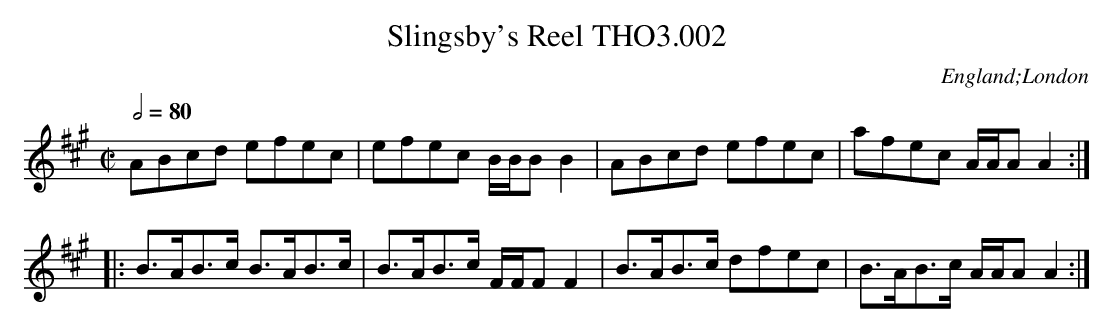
X:1
T:Slingsby's Reel THO3.002
O:England;London
M:C|
L:1/8
Q:1/2=80
K:A
ABcd efec|efec B/B/B B2|ABcd efec|afec A/A/A A2:|
|:B>AB>c B>AB>c|B>AB>c F/F/F F2| B>AB>c dfec|B>AB>c A/A/A A2:|
